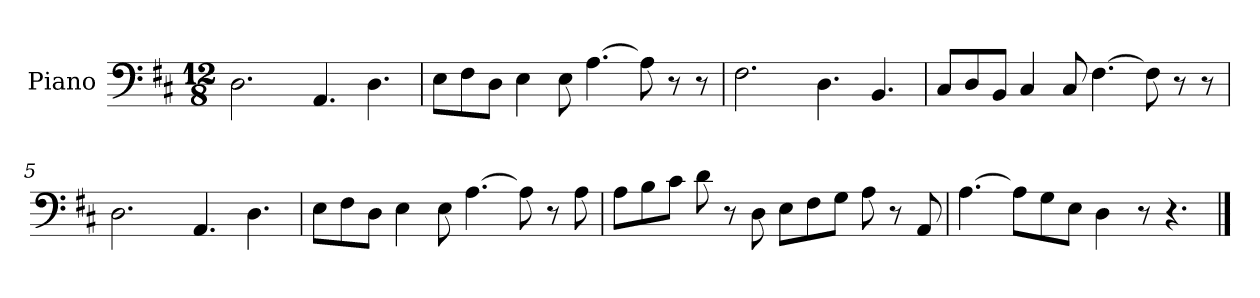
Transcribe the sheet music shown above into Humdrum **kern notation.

**kern
*part1
*staff1
*I"Piano
*I'Pno
*clefF4
*k[f#c#]
*D:
*M12/8
=1
2.D\
4.AA/
4.D\
=2
8E\L
8F#\
8D\J
4E\
8E\
[4.A\
8A\]
8r
8r
=3
2.F#\
4.D\
4.BB/
=4
8C#/L
8D/
8BB/J
4C#/
8C#/
[4.F#\
8F#\]
8r
8r
=5
2.D\
4.AA/
4.D\
=6
8E\L
8F#\
8D\J
4E\
8E\
[4.A\
8A\]
8r
8A\
=7
8A\L
8B\
8c#\J
8d\
8r
8D\
8E\L
8F#\
8G\J
8A\
8r
8AA/
=8
[4.A\
8A\L]
8G\
8E\J
4D\
8r
4.r
==
*-
